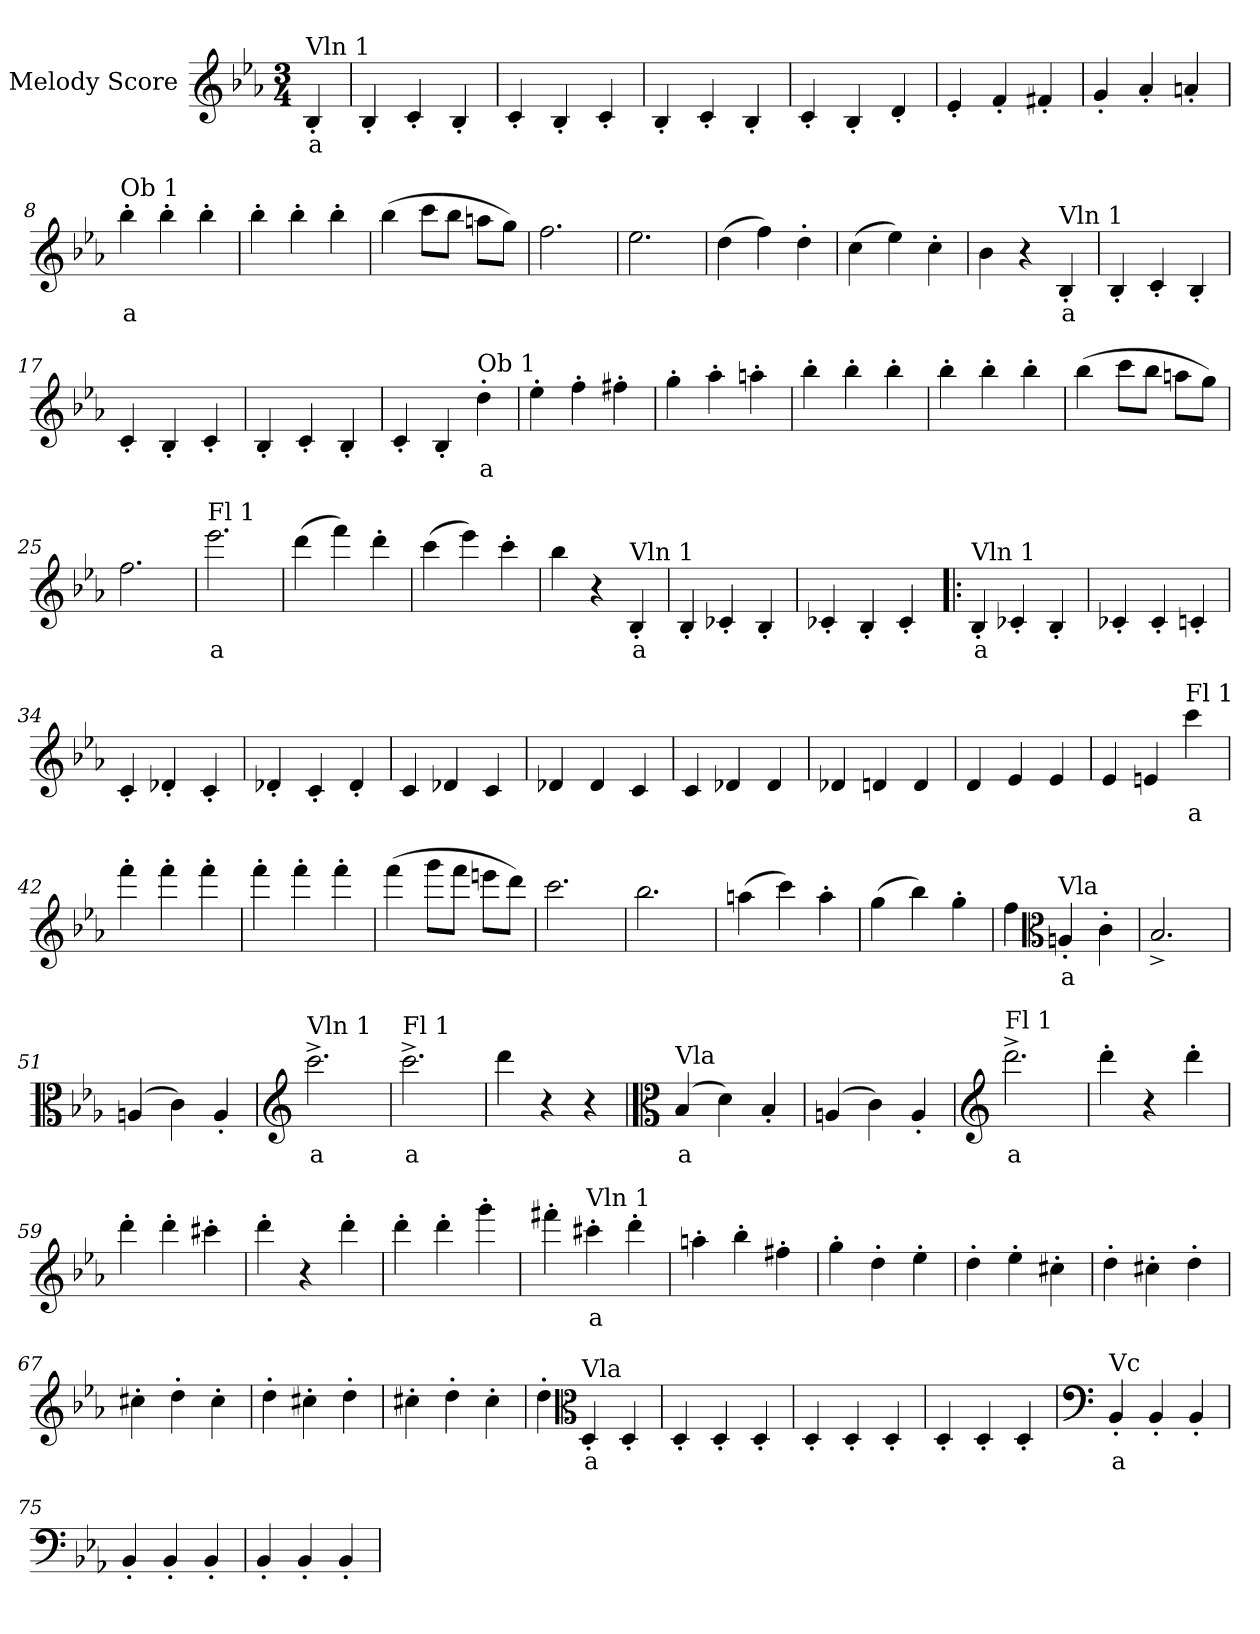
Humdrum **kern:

**kern	**text
*part1	*part1
*staff1	*staff1
*I"Melody Score	*
*k[b-e-a-]	*
*M3/4	*
*MM348	*
=1	=1
!LO:TX:a:t=Vln 1	!
!	!LO:LY:b:color=#FF0000
4B-'/	a
=2	=2
4B-'/	.
4c'/	.
4B-'/	.
=3	=3
4c'/	.
4B-'/	.
4c'/	.
=4	=4
4B-'/	.
4c'/	.
4B-'/	.
=5	=5
4c'/	.
4B-'/	.
4d'/	.
=6	=6
4e-'/	.
4f'/	.
4f#X'/	.
=7	=7
4g'/	.
4a-'/	.
4an'/	.
=8	=8
!LO:TX:a:t=Ob 1	!
!	!LO:LY:b:color=#FF0000
4bb-'\	a
4bb-'\	.
4bb-'\	.
=9	=9
4bb-'\	.
4bb-'\	.
4bb-'\	.
=10	=10
(4bb-\	.
8ccc\L	.
8bb-\J	.
8aan\L	.
8gg\J)	.
=11	=11
2.ff\	.
=12	=12
2.ee-\	.
=13	=13
(4dd\	.
4ff\)	.
4dd'\	.
=14	=14
(4cc\	.
4ee-\)	.
4cc'\	.
=15	=15
4b-\	.
4r	.
!LO:TX:a:t=Vln 1	!
!	!LO:LY:b:color=#FF0000
4B-'/	a
=16	=16
4B-'/	.
4c'/	.
4B-'/	.
=17	=17
4c'/	.
4B-'/	.
4c'/	.
=18	=18
4B-'/	.
4c'/	.
4B-'/	.
=19	=19
4c'/	.
4B-'/	.
!LO:TX:a:t=Ob 1	!
!	!LO:LY:b:color=#FF0000
4dd'\	a
=20	=20
4ee-'\	.
4ff'\	.
4ff#X'\	.
=21	=21
4gg'\	.
4aa-'\	.
4aan'\	.
=22	=22
4bb-'\	.
4bb-'\	.
4bb-'\	.
=23	=23
4bb-'\	.
4bb-'\	.
4bb-'\	.
=24	=24
(4bb-\	.
8ccc\L	.
8bb-\J	.
8aan\L	.
8gg\J)	.
=25	=25
2.ff\	.
=26	=26
!LO:TX:a:t=Fl 1	!
!	!LO:LY:b:color=#FF0000
2.eee-\	a
=27	=27
(4ddd\	.
4fff\)	.
4ddd'\	.
=28	=28
(4ccc\	.
4eee-\)	.
4ccc'\	.
=29	=29
4bb-\	.
4r	.
!LO:TX:a:t=Vln 1	!
!	!LO:LY:b:color=#FF0000
4B-'/	a
=30	=30
4B-'/	.
4c-X'/	.
4B-'/	.
=31	=31
4c-X'/	.
4B-'/	.
4c-'/	.
=32!|:	=32!|:
!LO:TX:a:t=Vln 1	!
!	!LO:LY:b:color=#FF0000
4B-'/	a
4c-X'/	.
4B-'/	.
=33	=33
4c-X'/	.
4c-'/	.
4cn'/	.
=34	=34
4c'/	.
4d-X'/	.
4c'/	.
=35	=35
4d-X'/	.
4c'/	.
4d-'/	.
=36	=36
4c/	.
4d-X/	.
4c/	.
=37	=37
4d-X/	.
4d-/	.
4c/	.
=38	=38
4c/	.
4d-X/	.
4d-/	.
=39	=39
4d-X/	.
4dn/	.
4d/	.
=40	=40
4d/	.
4e-/	.
4e-/	.
=41	=41
4e-/	.
4en/	.
!LO:TX:a:t=Fl 1	!
!	!LO:LY:b:color=#FF0000
4ccc\	a
=42	=42
4fff'\	.
4fff'\	.
4fff'\	.
=43	=43
4fff'\	.
4fff'\	.
4fff'\	.
=44	=44
(4fff\	.
8ggg\L	.
8fff\J	.
8eeen\L	.
8ddd\J)	.
=45	=45
2.ccc\	.
=46	=46
2.bb-\	.
=47	=47
(4aan\	.
4ccc\)	.
4aa'\	.
=48	=48
(4gg\	.
4bb-\)	.
4gg'\	.
=49	=49
4ff\	.
*clefC3	*
!LO:TX:a:t=Vla	!
!	!LO:LY:b:color=#FF0000
4An'/	a
4c'\	.
=50	=50
2.B-^/	.
=51	=51
(4An/	.
4c\)	.
4A'/	.
=52	=52
*clefG2	*
!LO:TX:a:t=Vln 1	!
!	!LO:LY:b:color=#FF0000
2.ccc^\	a
=53	=53
!LO:TX:a:t=Fl 1	!
!	!LO:LY:b:color=#FF0000
2.ccc^\	a
=54	=54
4ddd\	.
4r	.
4r	.
=55	=55
*clefC3	*
!LO:TX:a:t=Vla	!
!	!LO:LY:b:color=#FF0000
(4B-/	a
4d\)	.
4B-'/	.
=56	=56
(4An/	.
4c\)	.
4A'/	.
=57	=57
*clefG2	*
!LO:TX:a:t=Fl 1	!
!	!LO:LY:b:color=#FF0000
2.ddd^\	a
=58	=58
4ddd'\	.
4r	.
4ddd'\	.
=59	=59
4ddd'\	.
4ddd'\	.
4ccc#X'\	.
=60	=60
4ddd'\	.
4r	.
4ddd'\	.
=61	=61
4ddd'\	.
4ddd'\	.
4ggg'\	.
=62	=62
4fff#X'\	.
!LO:TX:a:t=Vln 1	!
!	!LO:LY:b:color=#FF0000
4ccc#X'\	a
4ddd'\	.
=63	=63
4aan'\	.
4bb-'\	.
4ff#X'\	.
=64	=64
4gg'\	.
4dd'\	.
4ee-'\	.
=65	=65
4dd'\	.
4ee-'\	.
4cc#X'\	.
=66	=66
4dd'\	.
4cc#X'\	.
4dd'\	.
=67	=67
4cc#X'\	.
4dd'\	.
4cc#'\	.
=68	=68
4dd'\	.
4cc#X'\	.
4dd'\	.
=69	=69
4cc#X'\	.
4dd'\	.
4cc#'\	.
=70	=70
4dd'\	.
*clefC3	*
!LO:TX:a:t=Vla	!
!	!LO:LY:b:color=#FF0000
4D'/	a
4D'/	.
=71	=71
4D'/	.
4D'/	.
4D'/	.
=72	=72
4D'/	.
4D'/	.
4D'/	.
=73	=73
4D'/	.
4D'/	.
4D'/	.
=74	=74
*clefF4	*
!LO:TX:a:t=Vc	!
!	!LO:LY:b:color=#FF0000
4BB-'/	a
4BB-'/	.
4BB-'/	.
=75	=75
4BB-'/	.
4BB-'/	.
4BB-'/	.
=76	=76
4BB-'/	.
4BB-'/	.
4BB-'/	.
=	=
*-	*-
